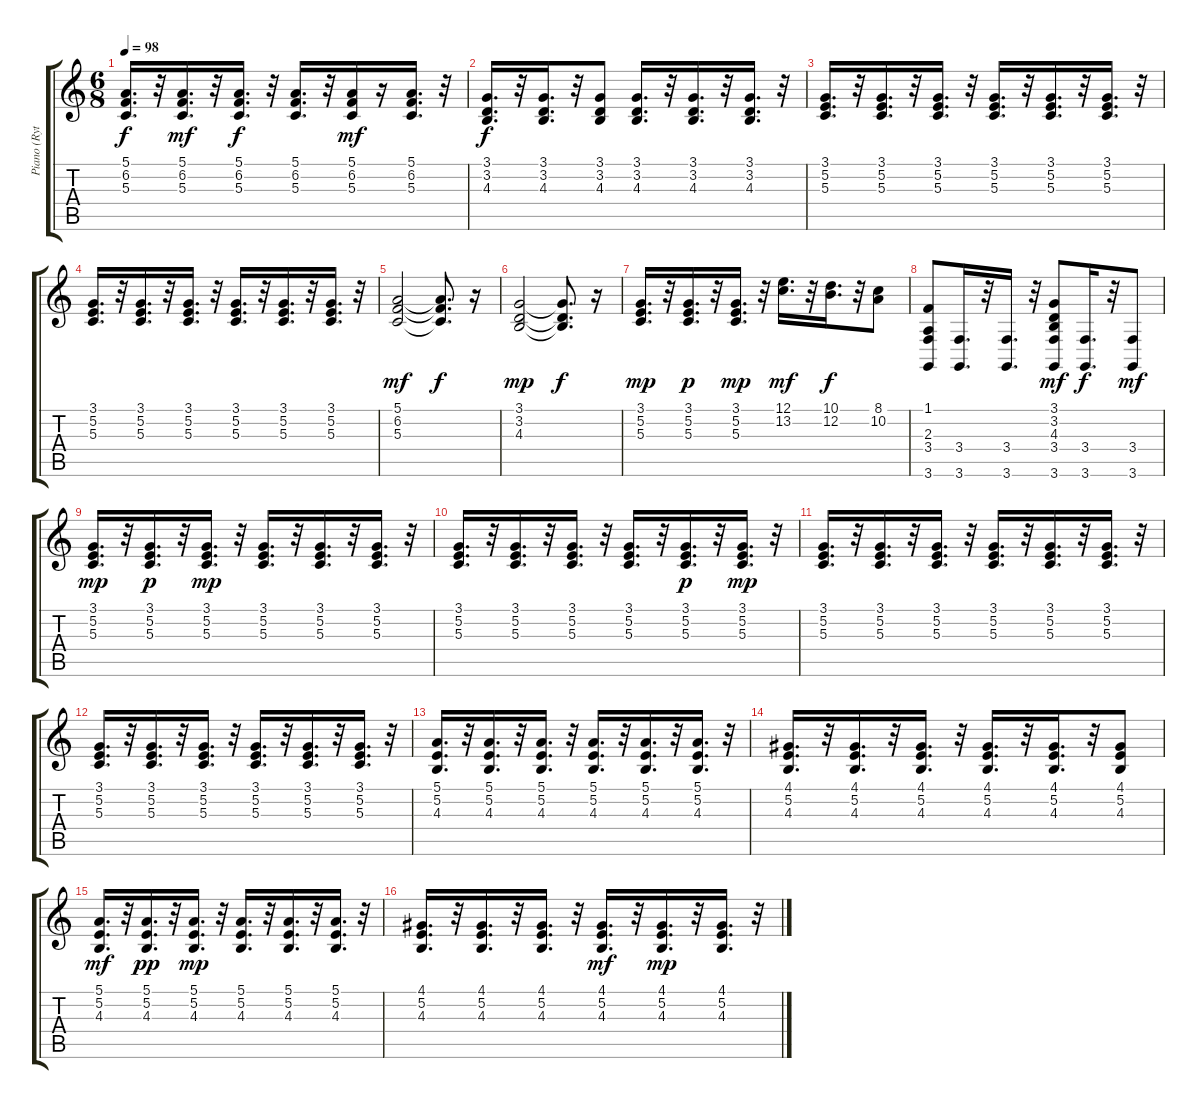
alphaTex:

\track ("Piano (Rythem)" "Piano (Ryt") {instrument brightacousticpiano}
\staff {score tabs}
\tuning (E4 B3 G3 D3 A2 E2) {hide}
\ts (6 8)
\tempo 98
\clef g2
\ks c
(5.1 6.2 5.3).16{d dy f} r.32 (5.1 6.2 5.3).16{d dy mf} r.32 (5.1 6.2 5.3).16{d dy f} r.32 (5.1 6.2 5.3).16{d} r.32 (5.1 6.2 5.3).16{dy mf} r.16 (5.1 6.2 5.3).16{d} r.32 |
(3.1 3.2 4.3).16{d dy f} r.32 (3.1 3.2 4.3).16{d} r.32 (3.1 3.2 4.3).8 (3.1 3.2 4.3).16{d} r.32 (3.1 3.2 4.3).16{d} r.32 (3.1 3.2 4.3).16{d} r.32 |
(3.1 5.2 5.3).16{d} r.32 (3.1 5.2 5.3).16{d} r.32 (3.1 5.2 5.3).16{d} r.32 (3.1 5.2 5.3).16{d} r.32 (3.1 5.2 5.3).16{d} r.32 (3.1 5.2 5.3).16{d} r.32 |
(3.1 5.2 5.3).16{d} r.32 (3.1 5.2 5.3).16{d} r.32 (3.1 5.2 5.3).16{d} r.32 (3.1 5.2 5.3).16{d} r.32 (3.1 5.2 5.3).16{d} r.32 (3.1 5.2 5.3).16{d} r.32 |
(5.1 6.2 5.3).2{dy mf} (5.1{t} 6.2{t} 5.3{t}).8{d dy f} r.16 |
(3.1 3.2 4.3).2{dy mp} (3.1{t} 3.2{t} 4.3{t}).8{d dy f} r.16 |
(3.1 5.2 5.3).16{d dy mp} r.32 (3.1 5.2 5.3).16{d dy p} r.32 (3.1 5.2 5.3).16{d dy mp} r.32 (12.1 13.2).16{d dy mf} r.32 (10.1 12.2).16{d dy f} r.32 (8.1 10.2).8 |
(1.1 2.3 3.4 3.6).8 (3.4 3.6).16{d} r.32 (3.4 3.6).16{d} r.32 (3.1 3.2 4.3 3.4 3.6).8{dy mf} (3.4 3.6).16{d dy f} r.32 (3.4 3.6).8{dy mf} |
(3.1 5.2 5.3).16{d dy mp} r.32 (3.1 5.2 5.3).16{d dy p} r.32 (3.1 5.2 5.3).16{d dy mp} r.32 (3.1 5.2 5.3).16{d} r.32 (3.1 5.2 5.3).16{d} r.32 (3.1 5.2 5.3).16{d} r.32 |
(3.1 5.2 5.3).16{d} r.32 (3.1 5.2 5.3).16{d} r.32 (3.1 5.2 5.3).16{d} r.32 (3.1 5.2 5.3).16{d} r.32 (3.1 5.2 5.3).16{d dy p} r.32 (3.1 5.2 5.3).16{d dy mp} r.32 |
(3.1 5.2 5.3).16{d} r.32 (3.1 5.2 5.3).16{d} r.32 (3.1 5.2 5.3).16{d} r.32 (3.1 5.2 5.3).16{d} r.32 (3.1 5.2 5.3).16{d} r.32 (3.1 5.2 5.3).16{d} r.32 |
(3.1 5.2 5.3).16{d} r.32 (3.1 5.2 5.3).16{d} r.32 (3.1 5.2 5.3).16{d} r.32 (3.1 5.2 5.3).16{d} r.32 (3.1 5.2 5.3).16{d} r.32 (3.1 5.2 5.3).16{d} r.32 |
(5.1 5.2 4.3).16{d} r.32 (5.1 5.2 4.3).16{d} r.32 (5.1 5.2 4.3).16{d} r.32 (5.1 5.2 4.3).16{d} r.32 (5.1 5.2 4.3).16{d} r.32 (5.1 5.2 4.3).16{d} r.32 |
(4.1 5.2 4.3).16{d} r.32 (4.1 5.2 4.3).16{d} r.32 (4.1 5.2 4.3).16{d} r.32 (4.1 5.2 4.3).16{d} r.32 (4.1 5.2 4.3).16{d} r.32 (4.1 5.2 4.3).8 |
(5.1 5.2 4.3).16{d dy mf} r.32 (5.1 5.2 4.3).16{d dy pp} r.32 (5.1 5.2 4.3).16{d dy mp} r.32 (5.1 5.2 4.3).16{d} r.32 (5.1 5.2 4.3).16{d} r.32 (5.1 5.2 4.3).16{d} r.32 |
(4.1 5.2 4.3).16{d} r.32 (4.1 5.2 4.3).16{d} r.32 (4.1 5.2 4.3).16{d} r.32 (4.1 5.2 4.3).16{d dy mf} r.32 (4.1 5.2 4.3).16{d dy mp} r.32 (4.1 5.2 4.3).16{d} r.32
